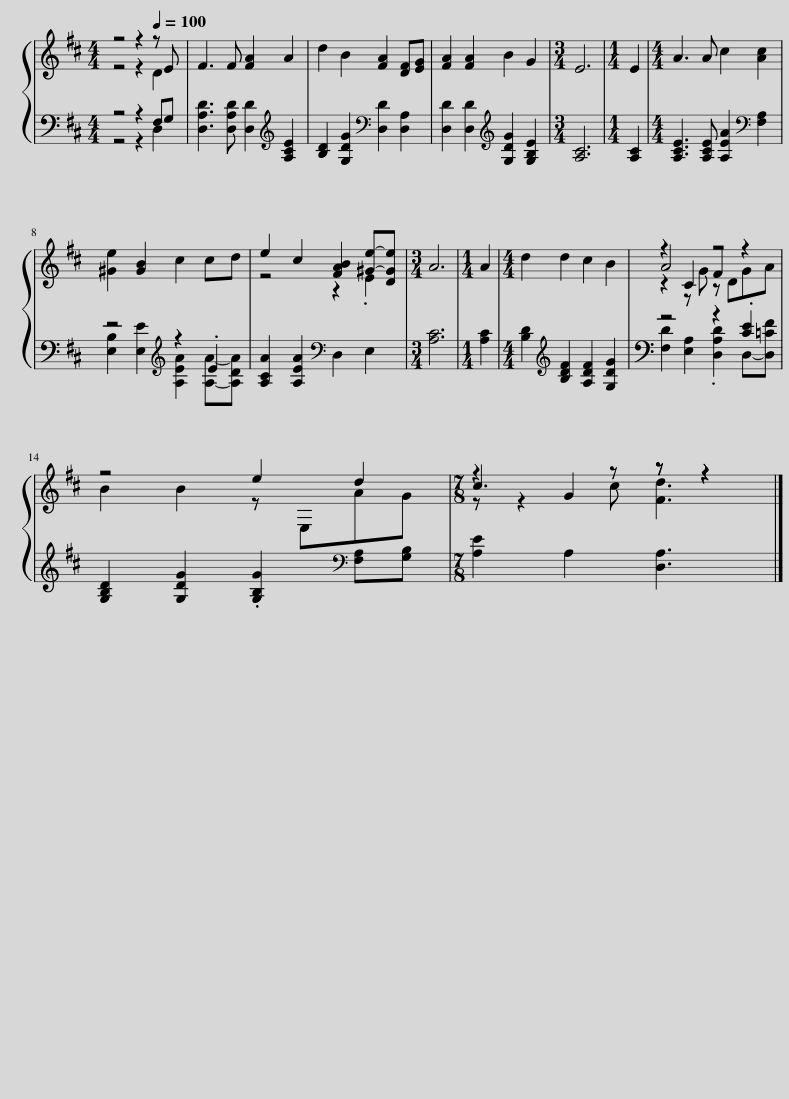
X:1
%%score { ( 1 2 5 ) | ( 3 4 ) }
L:1/8
M:4/4
I:linebreak $
K:D
V:1 treble
V:2 treble
V:5 treble
V:3 bass
V:4 bass
V:1
 z4 z2[Q:1/4=100] z E | F3 F [FA]2 A2 | d2 B2 [FA]2 [DF][EG] | [FA]2 [FA]2 B2 G2 |[M:3/4] E6 | %5
[M:1/4] E2 |[M:4/4] A3 A c2 [Ac]2 |$ [^Ge]2 [GB]2 c2 cd | e2 c2 [FAB]2 [^Ge]-[DGe] |[M:3/4] A6 | %10
[M:1/4] A2 |[M:4/4] d2 d2 c2 B2 | A4 F2 z2 |$ z4 e2 d2 |[M:7/8] c3 z z z2 |] %15
V:2
 z4 z2 D2 | x8 | x8 | x8 |[M:3/4] x6 | %5
[M:1/4] x2 |[M:4/4] x8 |$ x8 | z4 z2 .E2 |[M:3/4] x6 | %10
[M:1/4] x2 |[M:4/4] x8 | z2 z G z DGA |$ B2 B2 z E,AG |[M:7/8] z z2 c [Fd]3 |] %15
V:3
 z4 z2 F,G, | [D,A,D]3 [D,A,D] [D,D]2[K:treble] [A,CE]2 | [B,D]2 [G,DG]2[K:bass] [D,D]2 [D,A,]2 | [D,D]2 [D,D]2[K:treble] [G,DG]2 [G,B,E]2 |[M:3/4] [A,C]6 | %5
[M:1/4] [A,C]2 |[M:4/4] [A,CE]3 [A,CE] [A,EA]2[K:bass] [F,A,]2 |$ z4[K:treble] z2 .E2 | [A,CA]2 [A,EA]2[K:bass] D,2 E,2 |[M:3/4] [A,C]6 | %10
[M:1/4] [A,C]2 |[M:4/4] [B,D]2[K:treble] [B,DF]2 [A,DF]2 [G,DG]2 | z4 z2 .[CE]2 |$ [G,B,D]2 [G,DG]2 .[G,B,G]2[K:bass] [F,A,][G,B,] |[M:7/8] [A,E]2 A,2 [D,A,]3 |] %15
V:4
 z4 z2 D,2 | x6[K:treble] x2 | x4[K:bass] x4 | x4[K:treble] x4 |[M:3/4] x6 | %5
[M:1/4] x2 |[M:4/4] x6[K:bass] x2 |$ [E,B,]2 [E,E]2[K:treble] [A,EA]2 [A,A]-[A,DA] | x4[K:bass] x4 |[M:3/4] x6 | %10
[M:1/4] x2 |[M:4/4] x2[K:treble] x6 | [F,D]2 [E,A,]2 .[D,A,D]2 D,-[D,=CF] |$ x6[K:bass] x2 |[M:7/8] x7 |] %15
V:5
 x8 | x8 | x8 | x8 |[M:3/4] x6 | %5
[M:1/4] x2 |[M:4/4] x8 |$ x8 | x8 |[M:3/4] x6 | %10
[M:1/4] x2 |[M:4/4] x8 | z2 C2 z4 |$ x8 |[M:7/8] z2 G2 z z2 |] %15
